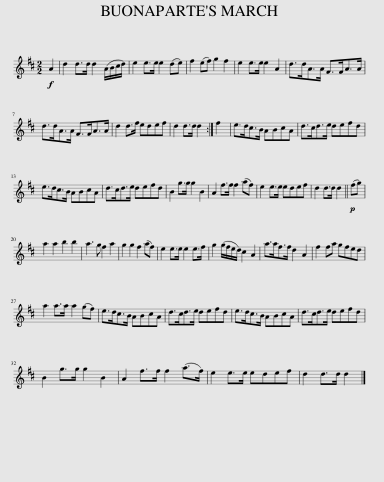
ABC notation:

X:1
L:1/8
M:2/2
I:linebreak $
K:D
V:1 treble
V:1
!f! A2 | d2 d>d d2 (A/B/c/d/) | e2 e>e e2 (de) | f2 (ef) g2 f2 | e2 e>e e2 A2 | %5
 d>dA>A F>FA>A |$ d>dA>A F>FA>A | d2 d>f edef | d2 d>d d2 :| f2 | %10
 e>dc>B ABcA | d>cd>e defd |$ e>dc>B ABcA | d>cd>e defd | B2 g>g g2 B2 | %15
 A2 f>f f2 (af) | e2 e>e edef | d2 d>d d2 ||!p! (fg) |$ a2 a2 b2 b2 | %20
 a3 g f2 a2 | g2 g2 f2 (af) | e2 e>e e2 e>f | g2 (g/f/e/d/) c2 A2 | a>af>f d2 A2 | %25
 f2 fa gfed |$ a2 a>a a2 (gf) | e>dc>B ABcA | d>cd>e defd | e>dc>B ABcA | %30
 d>cd>e defd |$ B2 g>g g2 B2 | A2 f>f f2 (a>f) | e2 e>e edef | d2 d>d d2 |] %35
